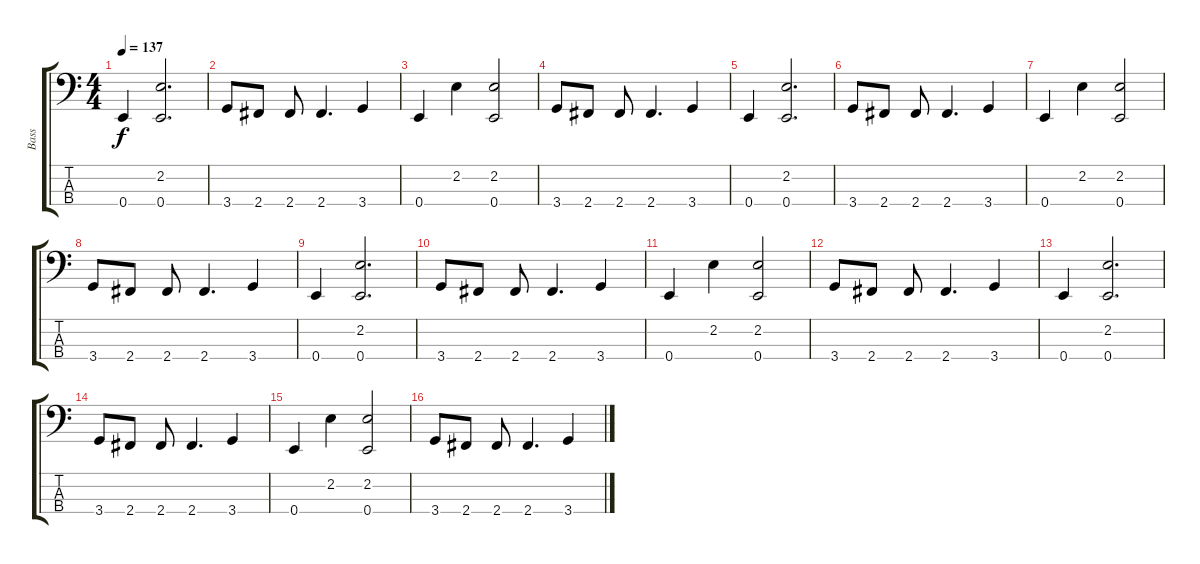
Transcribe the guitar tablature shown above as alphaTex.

\track ("Bass" "Bass") {instrument electricbasspick}
\staff {score tabs}
\tuning (G2 D2 A1 E1) {hide}
\ts (4 4)
\tempo 137
\clef f4
\ks c
0.4.4{dy f} (2.2 0.4).2{d} |
3.4.8 2.4.8 2.4.8 2.4.4{d} 3.4.4 |
0.4.4 2.2.4 (2.2 0.4).2 |
3.4.8 2.4.8 2.4.8 2.4.4{d} 3.4.4 |
0.4.4 (2.2 0.4).2{d} |
3.4.8 2.4.8 2.4.8 2.4.4{d} 3.4.4 |
0.4.4 2.2.4 (2.2 0.4).2 |
3.4.8 2.4.8 2.4.8 2.4.4{d} 3.4.4 |
0.4.4 (2.2 0.4).2{d} |
3.4.8 2.4.8 2.4.8 2.4.4{d} 3.4.4 |
0.4.4 2.2.4 (2.2 0.4).2 |
3.4.8 2.4.8 2.4.8 2.4.4{d} 3.4.4 |
0.4.4 (2.2 0.4).2{d} |
3.4.8 2.4.8 2.4.8 2.4.4{d} 3.4.4 |
0.4.4 2.2.4 (2.2 0.4).2 |
3.4.8 2.4.8 2.4.8 2.4.4{d} 3.4.4
